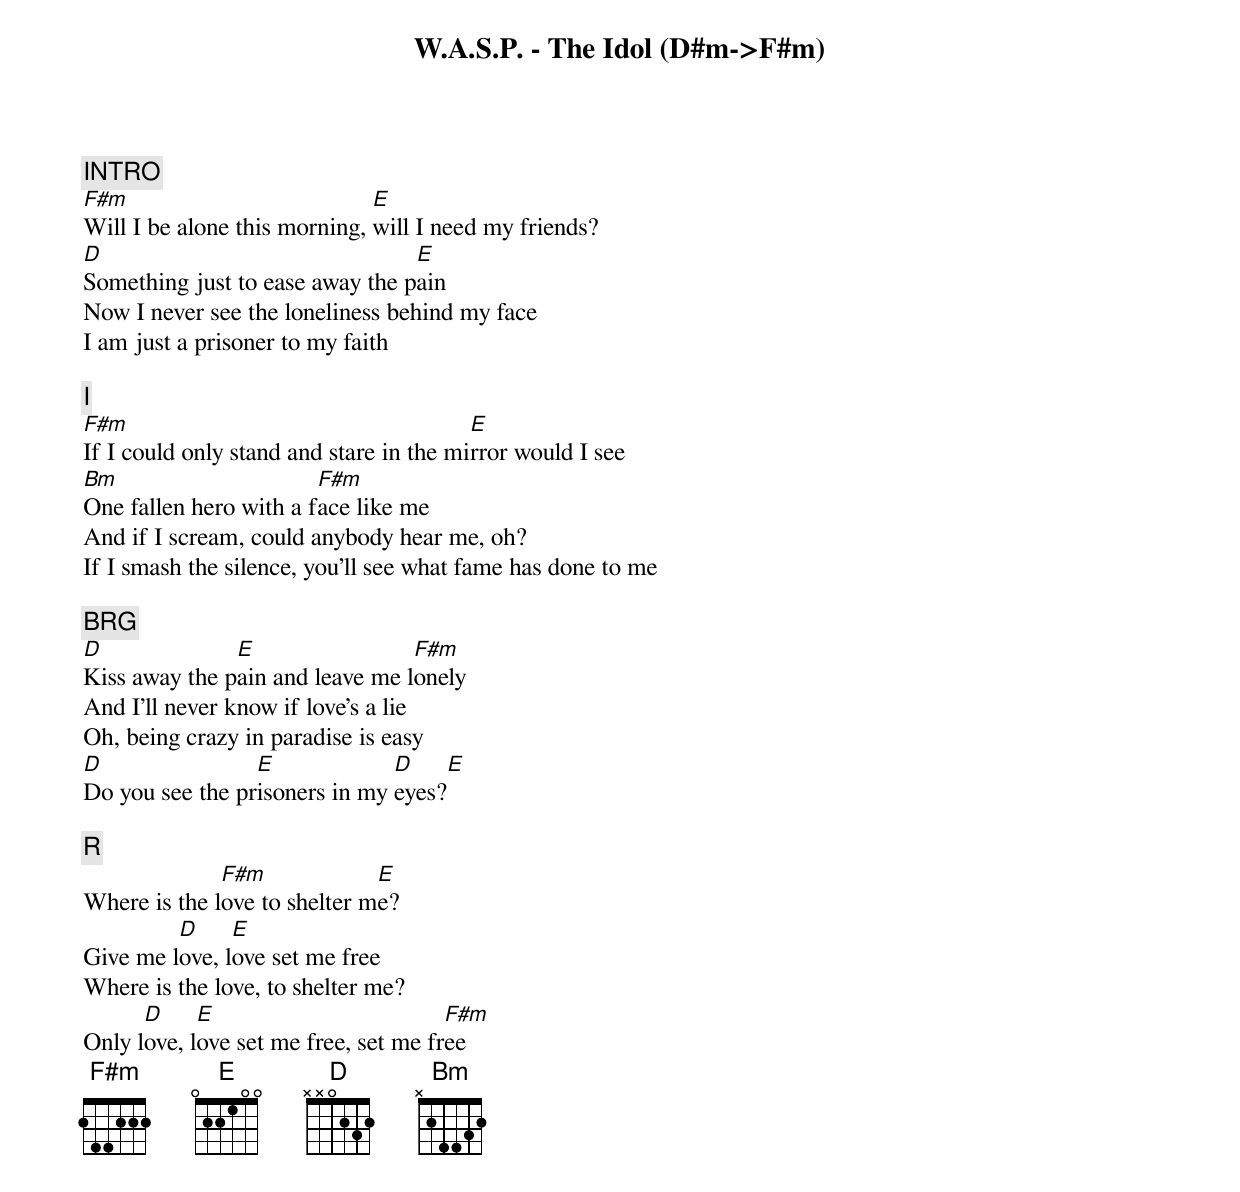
W.A.S.P. - The Idol (D#m->F#m)

[INTRO]
F#m                           E
Will I be alone this morning, will I need my friends?
D                                E
Something just to ease away the pain
Now I never see the loneliness behind my face
I am just a prisoner to my faith

[I]
F#m                                      E
If I could only stand and stare in the mirror would I see
Bm                      F#m
One fallen hero with a face like me
And if I scream, could anybody hear me, oh?
If I smash the silence, you'll see what fame has done to me

[BRG]
D              E                 F#m
Kiss away the pain and leave me lonely
And I'll never know if love's a lie
Oh, being crazy in paradise is easy
D                E             D     E
Do you see the prisoners in my eyes?

[R]
              F#m             E
Where is the love to shelter me?
         D     E
Give me love, love set me free
Where is the love, to shelter me?
      D     E                         F#m
Only love, love set me free, set me free
